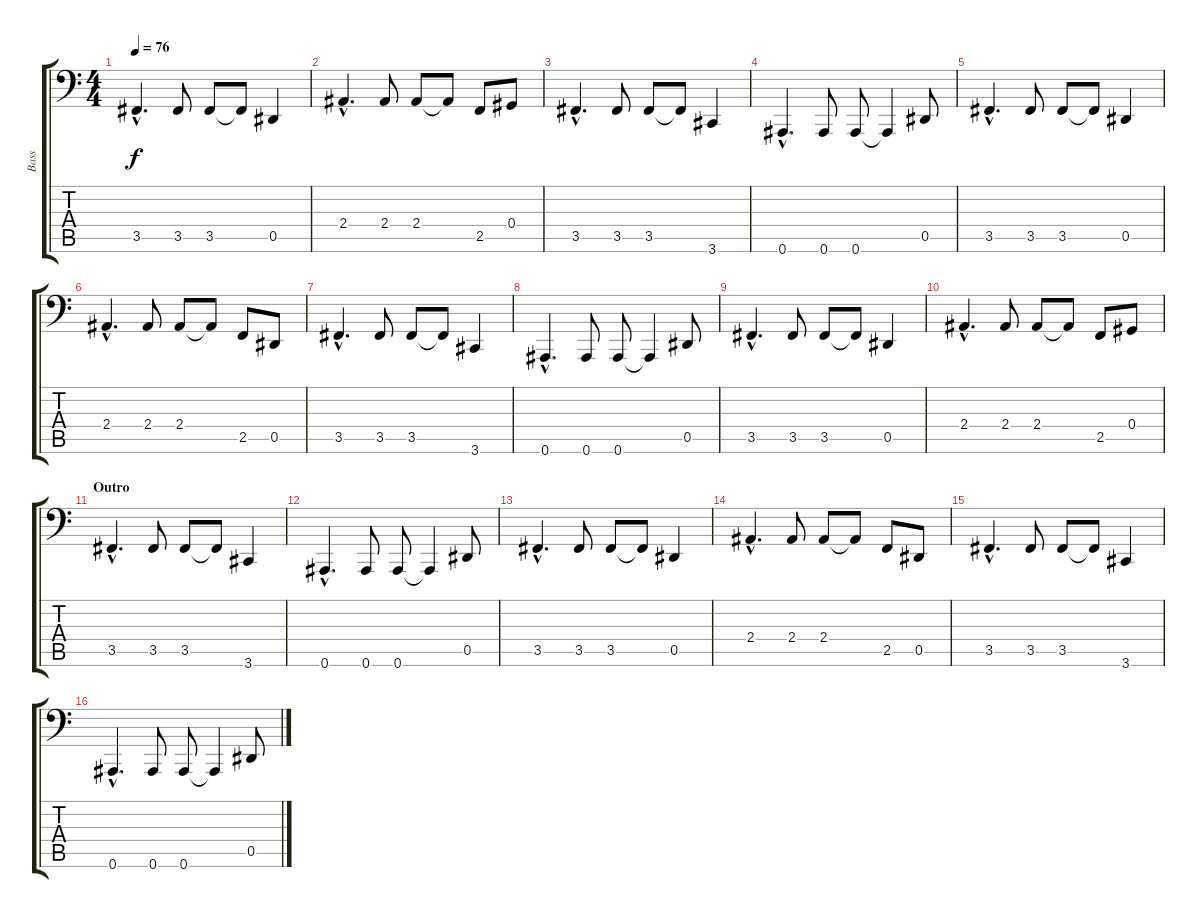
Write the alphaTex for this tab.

\track ("Bass" "Bass") {instrument acousticbass}
\staff {score tabs}
\tuning (B2 Gb2 Db2 Ab1 Eb1 Bb0) {hide}
\ts (4 4)
\tempo 76
\clef f4
\ks c
3.5{hac}.4{d dy f} 3.5.8 3.5.8 3.5{t}.8 0.5.4 |
2.4{hac}.4{d} 2.4.8 2.4.8 2.4{t}.8 2.5.8 0.4.8 |
3.5{hac}.4{d} 3.5.8 3.5.8 3.5{t}.8 3.6.4 |
0.6{hac}.4{d} 0.6.8 0.6.8 0.6{t}.4 0.5.8 |
3.5{hac}.4{d} 3.5.8 3.5.8 3.5{t}.8 0.5.4 |
2.4{hac}.4{d} 2.4.8 2.4.8 2.4{t}.8 2.5.8 0.5.8 |
3.5{hac}.4{d} 3.5.8 3.5.8 3.5{t}.8 3.6.4 |
0.6{hac}.4{d} 0.6.8 0.6.8 0.6{t}.4 0.5.8 |
3.5{hac}.4{d} 3.5.8 3.5.8 3.5{t}.8 0.5.4 |
2.4{hac}.4{d} 2.4.8 2.4.8 2.4{t}.8 2.5.8 0.4.8 |
\section ("" "Outro")
3.5{hac}.4{d} 3.5.8 3.5.8 3.5{t}.8 3.6.4 |
0.6{hac}.4{d} 0.6.8 0.6.8 0.6{t}.4 0.5.8 |
3.5{hac}.4{d} 3.5.8 3.5.8 3.5{t}.8 0.5.4 |
2.4{hac}.4{d} 2.4.8 2.4.8 2.4{t}.8 2.5.8 0.5.8 |
3.5{hac}.4{d} 3.5.8 3.5.8 3.5{t}.8 3.6.4 |
0.6{hac}.4{d} 0.6.8 0.6.8 0.6{t}.4 0.5.8
